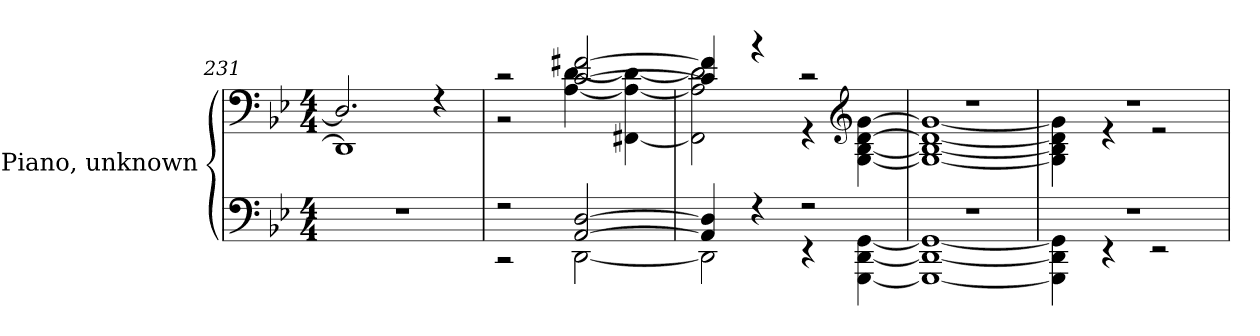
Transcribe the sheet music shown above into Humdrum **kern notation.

**kern	**kern
*part1	*part1
*staff2	*staff1
*I"Piano, unknown	*
*I'Pno.	*
*clefF4	*clefF4
*k[b-e-]	*k[b-e-]
*M4/4	*M4/4
=231	=231
*	*^
1r	2.D/]	1DD]
.	4r	.
=232	=232	=232
*^	*	*
2r	2r	2r	2r
[2AA/ [2D/	[2DD\	[2c/ [2f#X/	[4A\ [4d\
.	.	.	[4FF#X\ 4A\_ 4d\_
=233	=233	=233	=233
4AA/] 4D/]	2DD\]	4c/] 4f#/]	2FF#\] 2A\] 2d\]
4r	.	4r	.
2r	4r	2r	4r
*	*	*clefG2	*
.	[4GGG\ [4DD\ [4GG\	.	[4G\ [4B-\ [4d\ [4g\
=234	=234	=234	=234
1r	1GGG_ 1DD_ 1GG_	1r	1G_ 1B-_ 1d_ 1g_
=235	=235	=235	=235
1r	4GGG\] 4DD\] 4GG\]	1r	4G\] 4B-\] 4d\] 4g\]
.	4r	.	4r
.	2r	.	2r
*v	*v	*	*
*	*v	*v
=	=
*-	*-
